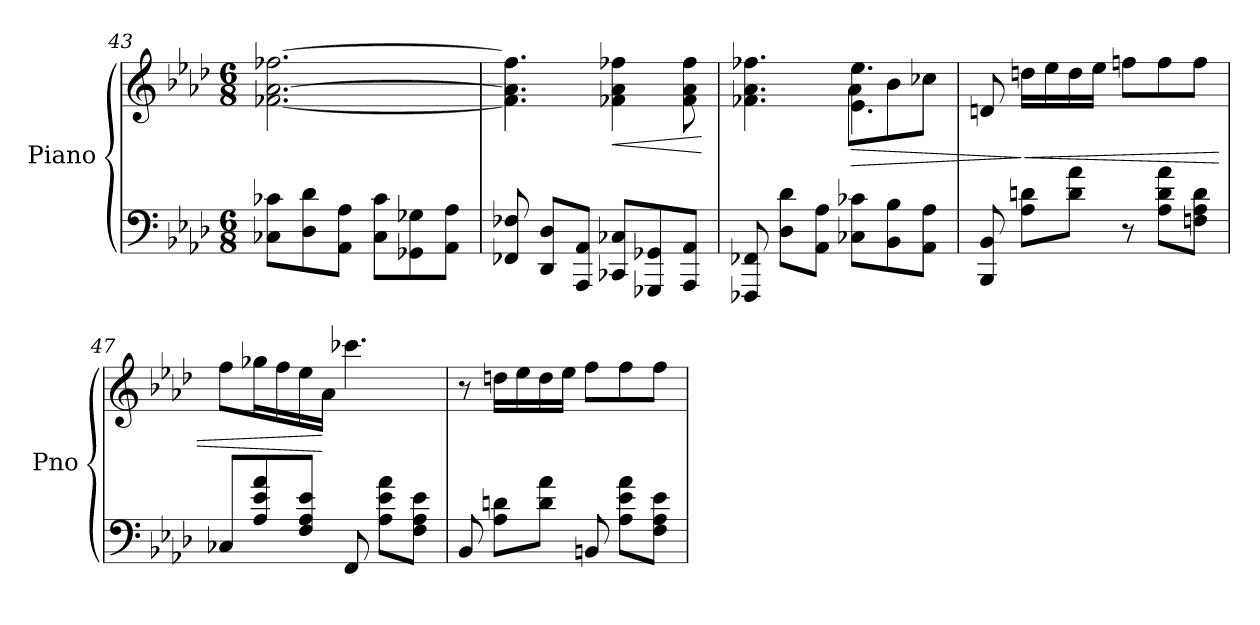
**kern	**kern	**dynam
*part1	*part1	*part1
*staff2	*staff1	*staff1/2
*I"Piano	*	*
*I'Pno	*	*
*clefF4	*clefG2	*
*k[b-e-a-d-]	*k[b-e-a-d-]	*
*M6/8	*M6/8	*
=43	=43	=43
8C-X\ 8c-X\L	[2.f-X\ [2.a-\ [2.ff-X\	.
8D-\ 8d-\	.	.
8AA-\ 8A-\J	.	.
8C-\ 8c-\L	.	.
8GG-X\ 8G-X\	.	.
8AA-\ 8A-\J	.	.
=44	=44	=44
8FF-X/ 8F-X/	4.f-\] 4.a-\] 4.ff-\]	.
8DD-/ 8D-/L	.	.
8AAA-/ 8AA-/J	.	.
!	!	!LO:HP:b
8CC-X/ 8C-X/L	4f-X\ 4a-\ 4ff-X\	<
8GGG-X/ 8GG-X/	.	.
8AAA-/ 8AA-/J	8f-\ 8a-\ 8ff-\	.
.	.	[
=45	=45	=45
*	*^	*
8FFF-X/ 8FF-X/	4.f-X\ 4.a-\ 4.ff-X\	4.rFyy	.
8D-\ 8d-\L	.	.	.
8AA-\ 8A-\J	.	.	.
!	!	!	!LO:HP:b
8C-X\ 8c-X\L	4.e-\ 4.ee-\	8a-\L	>
8BB-\ 8B-\	.	8b-\	.
8AA-\ 8A-\J	.	8cc-X\J	.
*	*v	*v	*
!!LO:LB:g=z
=46	=46	=46
8BBB-/ 8BB-/	8dn/	.
!	!	!LO:HP:n=1:b
8A-\ 8dn\L	16ddn\LL	] <
.	16ee-\	.
8d\ 8a-\J	16dd\	.
.	16ee-\JJ	.
8r	8ffn\L	.
8A-\ 8d\ 8a-\L	8ff\	.
8Fn\ 8A-\ 8d\J	8ff\J	.
=47	=47	=47
8C-X/L	8ff\L	.
8A-/ 8e-/ 8a-/	16gg-X\L	.
.	16ff\	.
8F/ 8A-/ 8e-/J	16ee-\	.
.	16a-\JJ	[
8FF/	4.ccc-X\	.
8A-\ 8e-\ 8a-\L	.	.
8F\ 8A-\ 8e-\J	.	.
=48	=48	=48
8BB-/	8r	.
8A-\ 8dn\L	16ddn\LL	.
.	16ee-\	.
8d\ 8a-\J	16dd\	.
.	16ee-\JJ	.
8BBn/	8ff\L	.
8A-\ 8e-\ 8a-\L	8ff\	.
8F\ 8A-\ 8e-\J	8ff\J	.
=	=	=
*-	*-	*-
